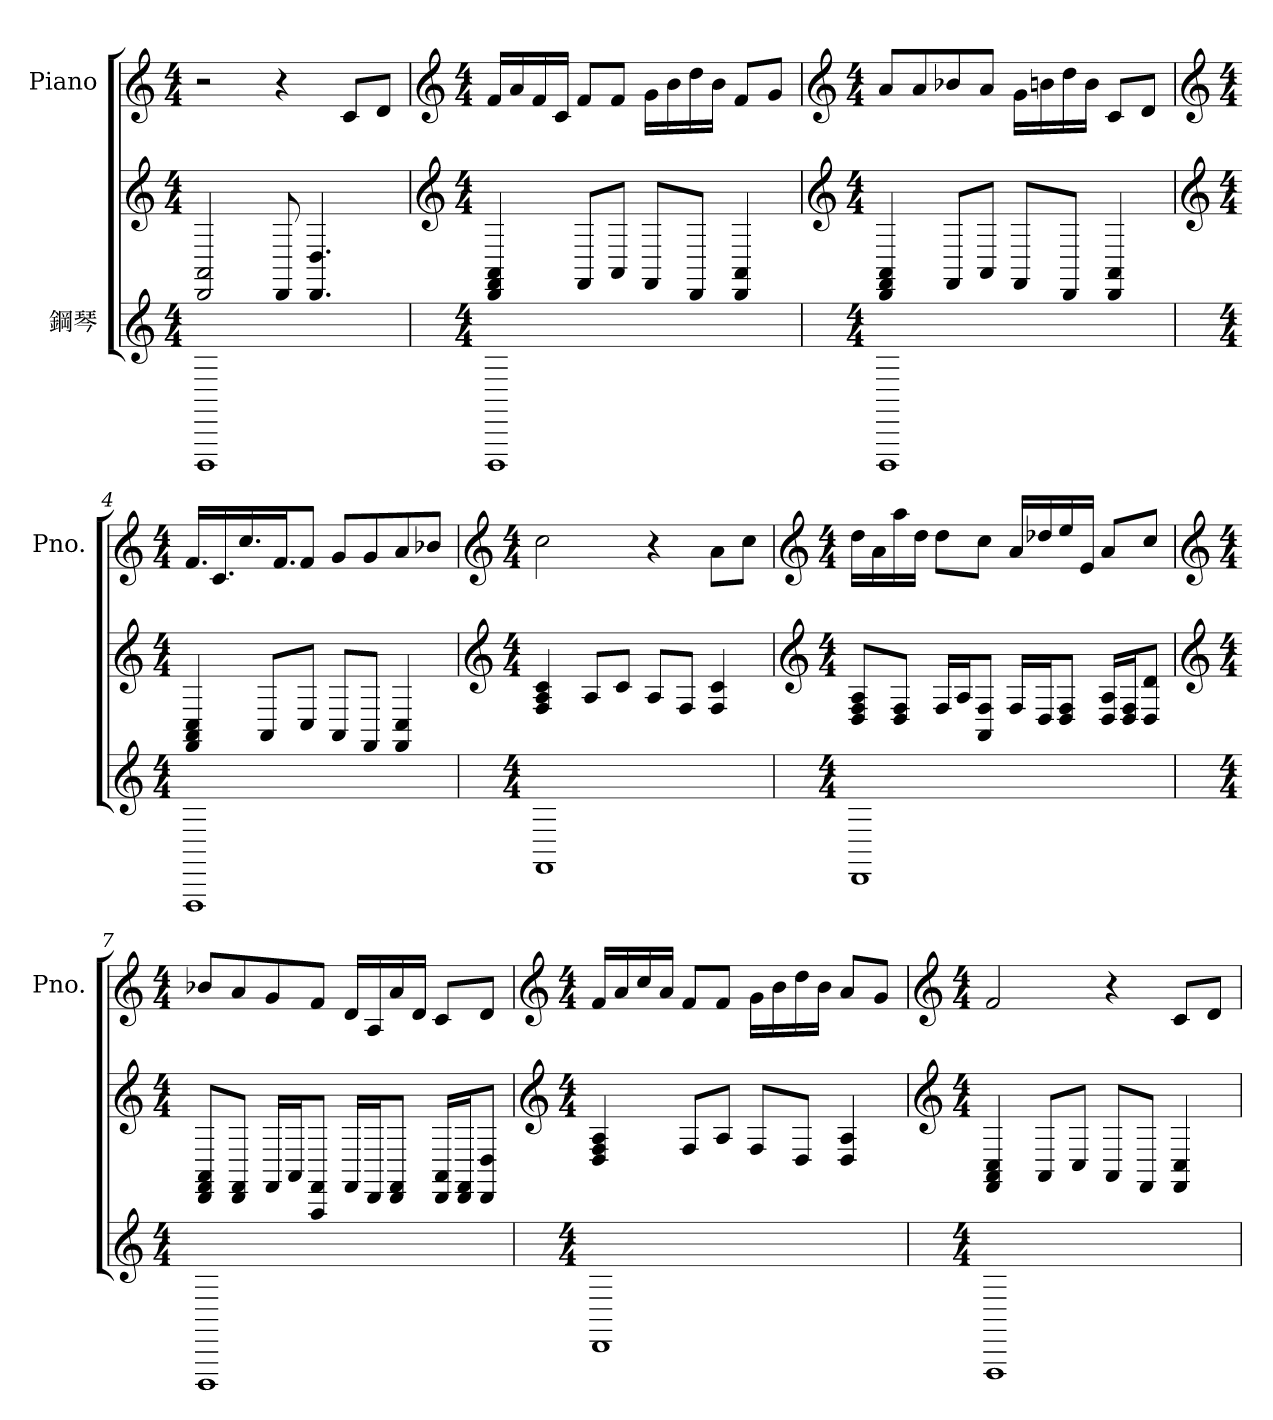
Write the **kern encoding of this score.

**kern	**kern	**kern
*part2	*part2	*part1
*staff3	*staff2	*staff1
*I"鋼琴	*	*I"Piano
*	*	*I'Pno.
*clefG2	*clefG2	*clefG2
*k[]	*k[]	*k[]
*M4/4	*M4/4	*M4/4
=1	=1	=1
1DDD	2DD/ 2AA/	2r
.	8DD/	4r
.	4.DD/ 4.D/	.
.	.	8c/L
.	.	8d/J
=2	=2	=2
*	*clefG2	*clefG2
*M4/4	*M4/4	*M4/4
1DDD	4DD/ 4FF/ 4AA/	16f/LL
.	.	16a/
.	.	16f/
.	.	16c/JJ
.	8FF/L	8f/L
.	8AA/J	8f/J
.	8FF/L	16g\LL
.	.	16b\
.	8DD/J	16dd\
.	.	16b\JJ
.	4DD/ 4AA/	8f/L
.	.	8g/J
=3	=3	=3
*	*clefG2	*clefG2
*M4/4	*M4/4	*M4/4
1DDD	4DD/ 4FF/ 4AA/	8a/L
.	.	8a/
.	8FF/L	8b-X/
.	8AA/J	8a/J
.	8FF/L	16g\LL
.	.	16bn\
.	8DD/J	16dd\
.	.	16b\JJ
.	4DD/ 4AA/	8c/L
.	.	8d/J
!!LO:LB:g=z
=4	=4	=4
*	*clefG2	*clefG2
*M4/4	*M4/4	*M4/4
1FFF	4FF/ 4AA/ 4C/	16.f/LL
.	.	16.c/
.	.	16.cc/
.	8AA/L	.
.	.	16.f/J
.	8C/J	8f/J
.	8AA/L	8g/L
.	8FF/J	8g/
.	4FF/ 4C/	8a/
.	.	8b-X/J
=5	=5	=5
*	*clefG2	*clefG2
*M4/4	*M4/4	*M4/4
1FF	4F/ 4A/ 4c/	2cc\
.	8A/L	.
.	8c/J	.
.	8A/L	4r
.	8F/J	.
.	4F/ 4c/	8a\L
.	.	8cc\J
!!LO:LB:g=z
=6	=6	=6
*	*clefG2	*clefG2
*M4/4	*M4/4	*M4/4
1DD	8D/ 8F/ 8A/L	16dd\LL
.	.	16a\
.	8D/ 8F/J	16aa\
.	.	16dd\JJ
.	16F/LL	8dd\L
.	16A/J	.
.	8AA/ 8F/J	8cc\J
.	16F/LL	16a/LL
.	16D/J	16dd-X/
.	8D/ 8F/J	16ee/
.	.	16e/JJ
.	16D/ 16A/LL	8a/L
.	16D/ 16F/J	.
.	8D/ 8d/J	8cc/J
=7	=7	=7
*	*clefG2	*clefG2
*M4/4	*M4/4	*M4/4
1DDD	8DD/ 8FF/ 8AA/L	8b-X/L
.	8DD/ 8FF/J	8a/
.	16FF/LL	8g/
.	16AA/J	.
.	8AAA/ 8FF/J	8f/J
.	16FF/LL	16d/LL
.	16DD/J	16A/
.	8DD/ 8FF/J	16a/
.	.	16d/JJ
.	16DD/ 16AA/LL	8c/L
.	16DD/ 16FF/J	.
.	8DD/ 8D/J	8d/J
!!LO:PB:g=z
=8	=8	=8
*	*clefG2	*clefG2
*M4/4	*M4/4	*M4/4
1DD	4D/ 4F/ 4A/	16f/LL
.	.	16a/
.	.	16cc/
.	.	16a/JJ
.	8F/L	8f/L
.	8A/J	8f/J
.	8F/L	16g\LL
.	.	16b\
.	8D/J	16dd\
.	.	16b\JJ
.	4D/ 4A/	8a/L
.	.	8g/J
=9	=9	=9
*	*clefG2	*clefG2
*M4/4	*M4/4	*M4/4
1FFF	4FF/ 4AA/ 4C/	2f/
.	8AA/L	.
.	8C/J	.
.	8AA/L	4r
.	8FF/J	.
.	4FF/ 4C/	8c/L
.	.	8d/J
=	=	=
*-	*-	*-
